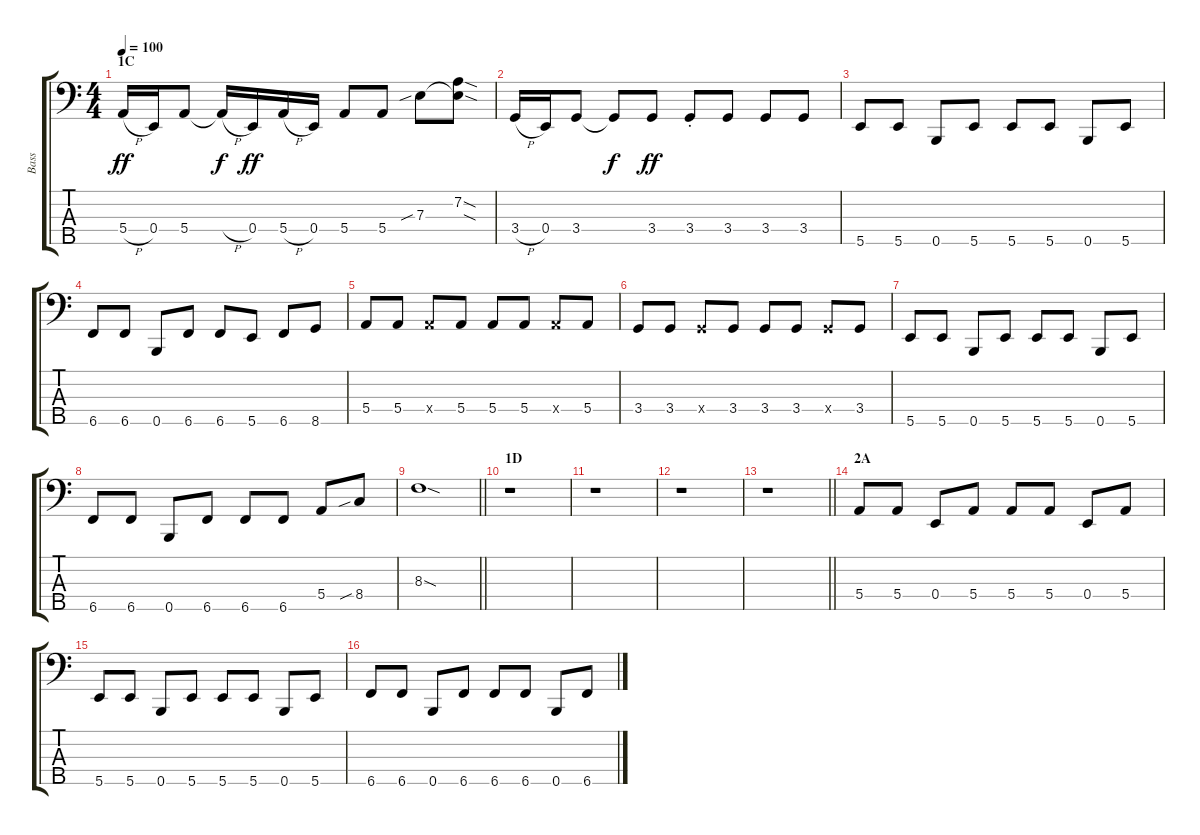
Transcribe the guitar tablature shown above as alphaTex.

\track ("Bass" "Bass") {instrument electricbasspick}
\staff {score tabs}
\tuning (G2 D2 A1 E1 B0) {hide}
\ts (4 4)
\section ("" "1C")
\tempo 100
\clef f4
\ks c
5.4{h}.16{dy ff} 0.4.16 5.4.8 5.4{h t}.16{dy f} 0.4.16{dy ff} 5.4{h}.16 0.4.16 5.4.8 5.4.8 7.3{sib}.8 (7.2{sod} 7.3{sod t}).8 |
3.4{h}.16 0.4.16 3.4.8 3.4{t}.8{dy f} 3.4.8{dy ff} 3.4{st}.8 3.4.8 3.4.8 3.4.8 |
5.5.8 5.5.8 0.5.8 5.5.8 5.5.8 5.5.8 0.5.8 5.5.8 |
6.5.8 6.5.8 0.5.8 6.5.8 6.5.8 5.5.8 6.5.8 8.5.8 |
5.4.8 5.4.8 5.4{x}.8 5.4.8 5.4.8 5.4.8 5.4{x}.8 5.4.8 |
3.4.8 3.4.8 3.4{x}.8 3.4.8 3.4.8 3.4.8 3.4{x}.8 3.4.8 |
5.5.8 5.5.8 0.5.8 5.5.8 5.5.8 5.5.8 0.5.8 5.5.8 |
6.5.8 6.5.8 0.5.8 6.5.8 6.5.8 6.5.8 5.4.8 8.4{sib}.8 |
\barLineRight lightlight
8.3{sod}.1 |
\section ("" "1D")
r.1 |
r.1 |
r.1 |
\barLineRight lightlight
r.1 |
\section ("" "2A")
5.4.8 5.4.8 0.4.8 5.4.8 5.4.8 5.4.8 0.4.8 5.4.8 |
5.5.8 5.5.8 0.5.8 5.5.8 5.5.8 5.5.8 0.5.8 5.5.8 |
6.5.8 6.5.8 0.5.8 6.5.8 6.5.8 6.5.8 0.5.8 6.5.8
